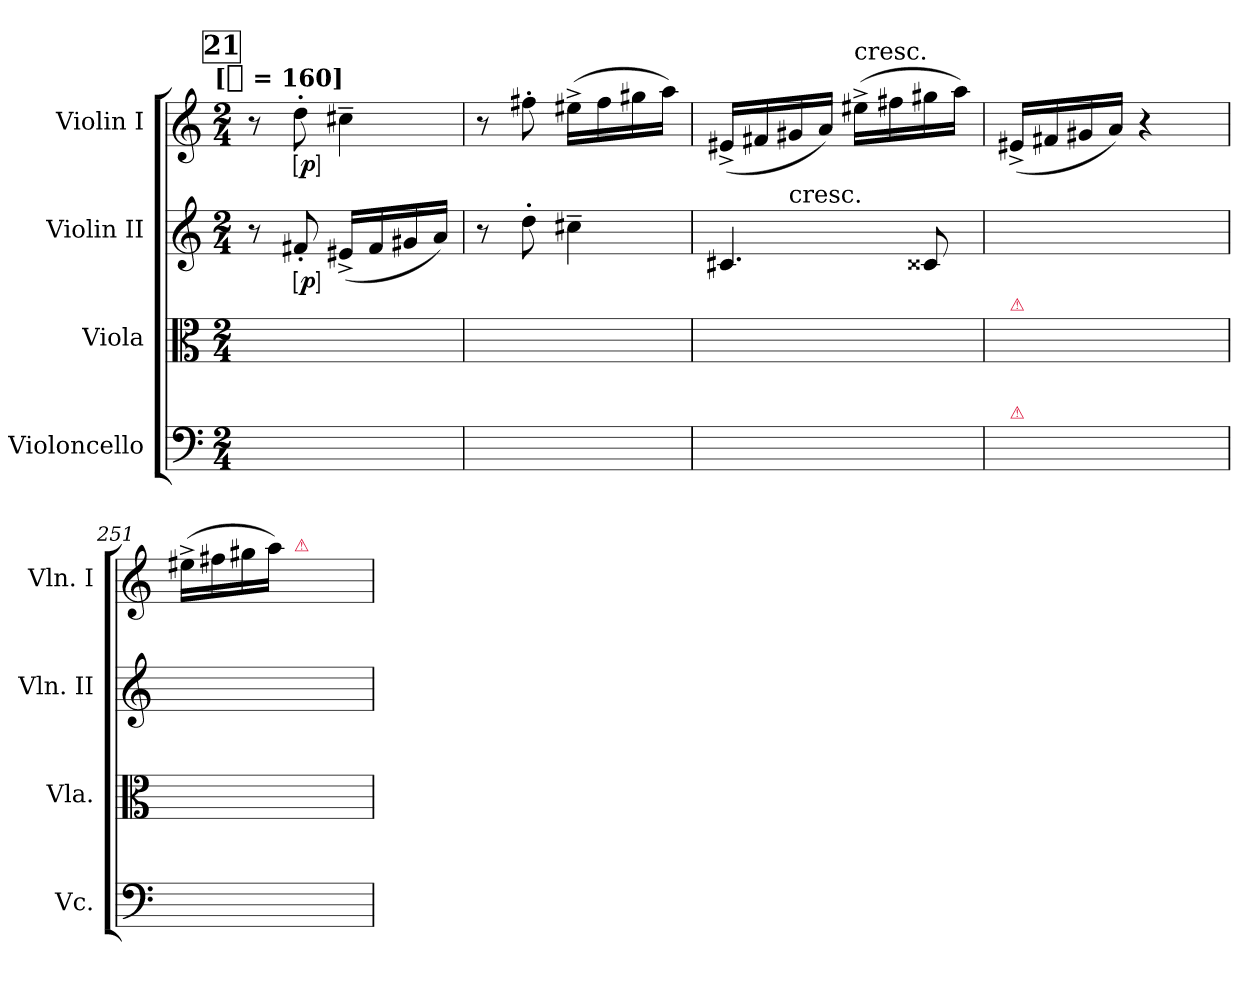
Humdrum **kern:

**kern	**kern	**kern	**dynam	**kern	**dynam
*part4	*part3	*part2	*part2	*part1	*part1
*staff4	*staff3	*staff2	*staff2	*staff1	*staff1
*I"Violoncello	*I"Viola	*I"Violin II	*	*I"Violin I	*
*I'Vc.	*I'Vla.	*I'Vln. II	*	*I'Vln. I	*
*clefF4	*clefC3	*clefG2	*	*clefG2	*
*k[]	*k[]	*k[]	*	*k[]	*
*C:	*C:	*C:	*	*C:	*
!!LO:TX:omd:t=[[quarter] = 160]
*M2/4	*M2/4	*M2/4	*	*M2/4	*
*MM160	*MM160	*MM160	*	*MM160	*
!!LO:REH:place=s1:t=21
=247	=247	=247	=247	=247	=247
4ryy	8ryy	8r	.	8r	.
!	!	!	!LO:DY:ed=brack	!	!LO:DY:ed=brack
.	8ryy	8f#X'	p	8dd'	p
8ryy	4ryy	(16e#X^LL	.	4cc#X~	.
.	.	16f#	.	.	.
8ryy	.	16g#X	.	.	.
.	.	16aJJ)	.	.	.
=248	=248	=248	=248	=248	=248
8ryy	4ryy	8r	.	8r	.
8ryy	.	8dd'	.	8ff#X'	.
8ryy	8ryy	4cc#X~	.	(16ee#X^LL	.
.	.	.	.	16ff#	.
8ryy	8ryy	.	.	16gg#X	.
.	.	.	.	16aaJJ)	.
=249	=249	=249	=249	=249	=249
*	*	*^	*	*	*
8ryy	8ryy	4.c#X	8ryy	.	(16e#X^LL	.
.	.	.	.	.	16f#X	.
!	!	!	!LO:TX:t=cresc.	!	!	!
8ryy	8ryy	.	4.ryy	.	16g#X	.
.	.	.	.	.	16aJJ)	.
!	!	!	!	!	!LO:TX:t=cresc.	!
8ryy	8ryy	.	.	.	(16ee#X^LL	.
.	.	.	.	.	16ff#X	.
8ryy	8ryy	8c##X	.	.	16gg#X	.
.	.	.	.	.	16aaJJ)	.
=250	=250	=250	=250	=250	=250	=250
!	!	!LO:TX:a:color=crimson:t=⚠	!	!	!	!
!	!LO:TX:a:color=crimson:t=⚠	!	!	!	!	!
!LO:TX:a:color=crimson:t=⚠	!	!	!	!	!	!
*	*	*v	*v	*	*	*
8ryy	8ryy	8ryy	.	(16e#X^LL	.
.	.	.	.	16f#X	.
8ryy	8ryy	8ryy	.	16g#X	.
.	.	.	.	16aJJ)	.
8ryy	8ryy	8ryy	.	4r	.
8ryy	8ryy	8ryy	.	.	.
=251	=251	=251	=251	=251	=251
8ryy	8ryy	8ryy	.	(16ee#X^LL	.
.	.	.	.	16ff#X	.
8ryy	8ryy	8ryy	.	16gg#X	.
.	.	.	.	16aaJJ)	.
!	!	!	!	!LO:TX:a:color=crimson:t=⚠	!
8ryy	8ryy	8ryy	.	8ryy	.
8ryy	8ryy	8ryy	.	8ryy	.
=	=	=	=	=	=
*-	*-	*-	*-	*-	*-
